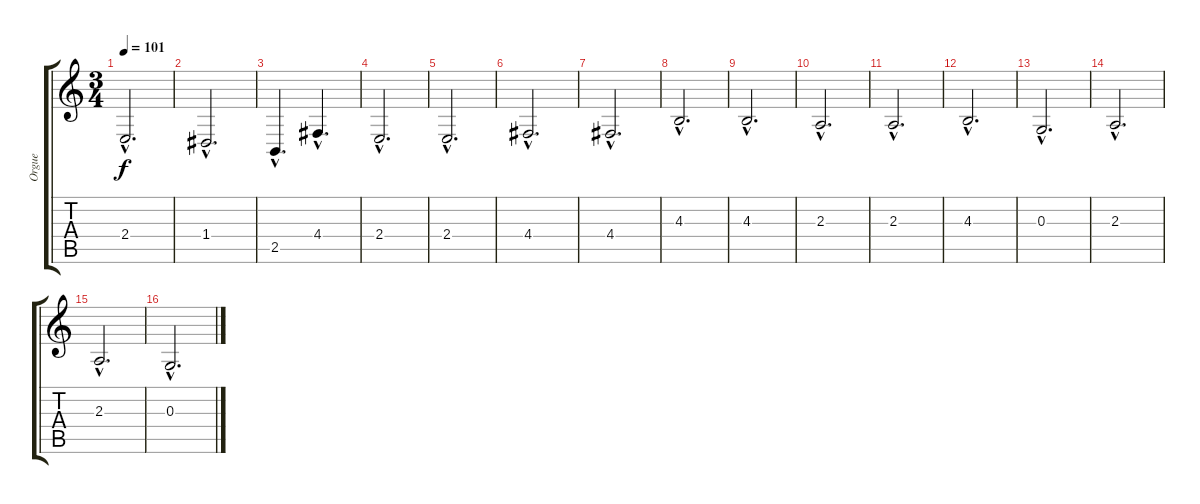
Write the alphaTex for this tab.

\track ("Orgue" "Orgue") {instrument drawbarorgan}
\staff {score tabs}
\tuning (E4 B3 G3 D3 A2 E2) {hide}
\ts (3 4)
\tempo 101
\clef g2
\ks c
2.4{hac}.2{d dy f} |
1.4{hac}.2{d} |
2.5{hac}.4{d} 4.4{hac}.4{d} |
2.4{hac}.2{d} |
2.4{hac}.2{d} |
4.4{hac}.2{d} |
4.4{hac}.2{d} |
4.3{hac}.2{d} |
4.3{hac}.2{d} |
2.3{hac}.2{d} |
2.3{hac}.2{d} |
4.3{hac}.2{d} |
0.3{hac}.2{d} |
2.3{hac}.2{d} |
2.3{hac}.2{d} |
0.3{hac}.2{d}
